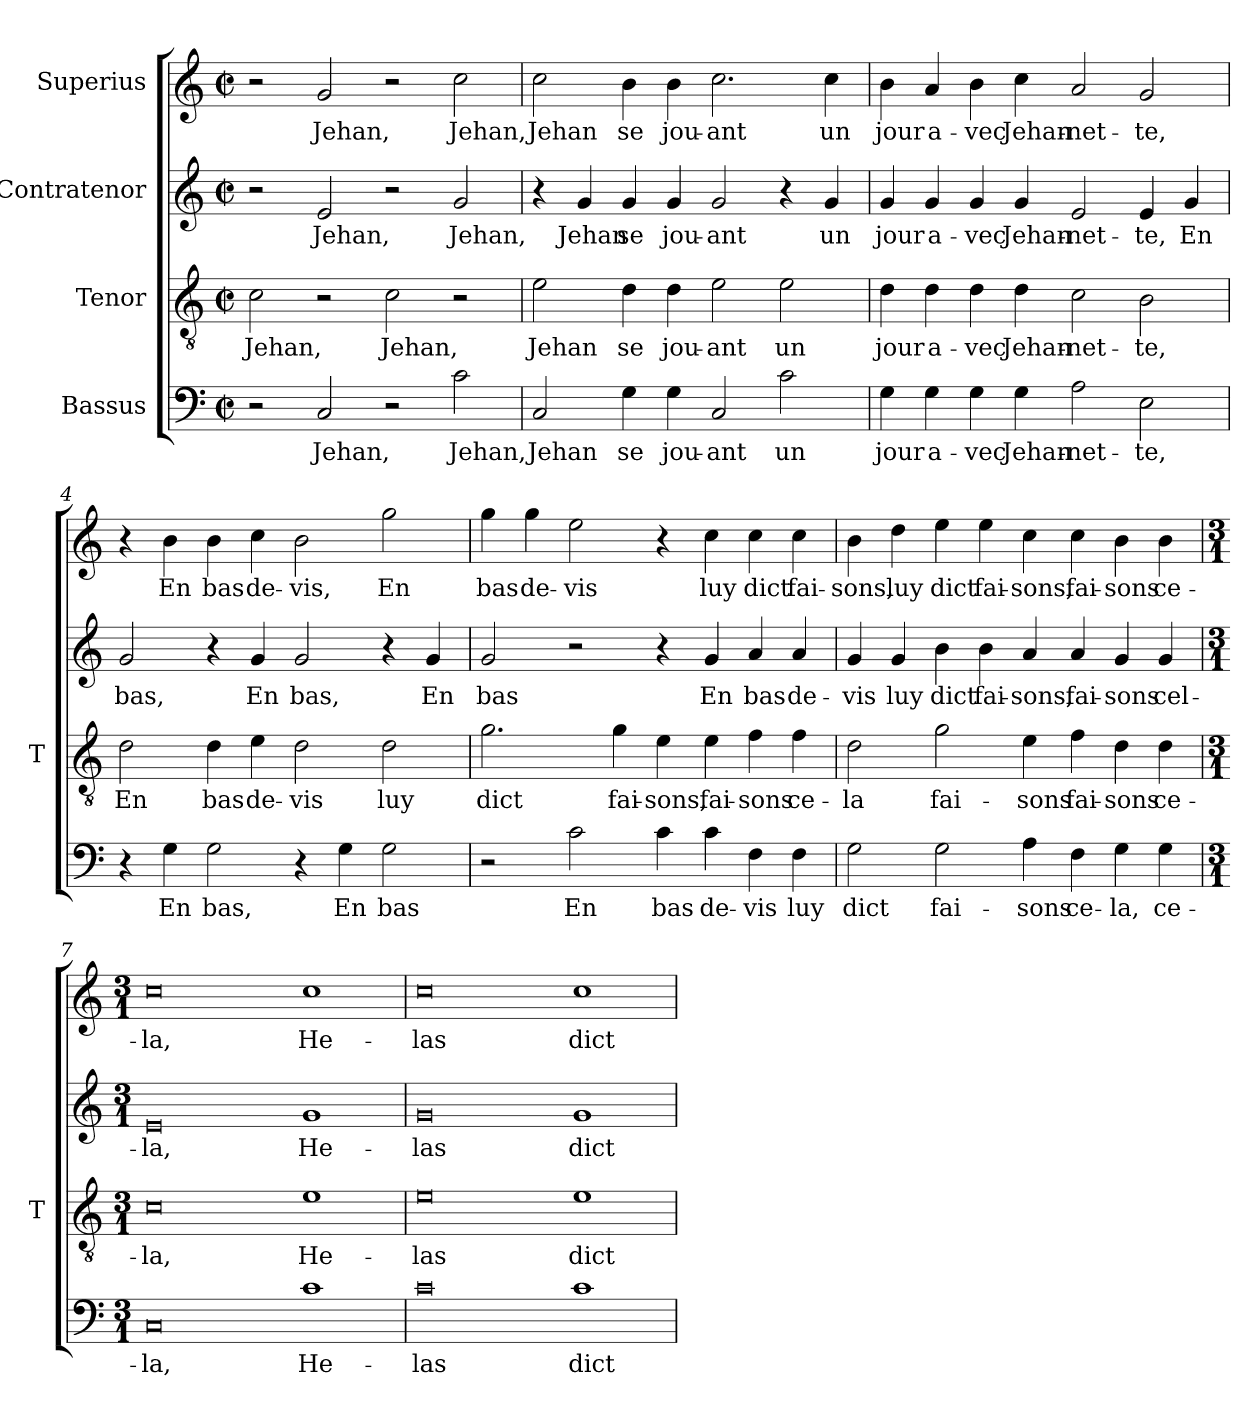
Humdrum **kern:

**kern	**text	**kern	**text	**kern	**text	**kern	**text
*part4	*part4	*part3	*part3	*part2	*part2	*part1	*part1
*staff4	*staff4	*staff3	*staff3	*staff2	*staff2	*staff1	*staff1
*I"Bassus	*	*I"Tenor	*	*I"Contratenor	*	*I"Superius	*
*	*	*I'T	*	*	*	*	*
*clefF4	*	*clefGv2	*	*clefG2	*	*clefG2	*
*k[]	*	*k[]	*	*k[]	*	*k[]	*
*C:	*	*C:	*	*C:	*	*C:	*
*M2/2	*	*M2/2	*	*M2/2	*	*M2/2	*
*met(c|)	*	*met(c|)	*	*met(c|)	*	*met(c|)	*
=1	=1	=1	=1	=1	=1	=1	=1
2r	.	2c	-Jehan,	2r	.	2r	.
2C	-Jehan,	2r	.	2e	-Jehan,	2g	-Jehan,
2r	.	2c	-Jehan,	2r	.	2r	.
2c	-Jehan,	2r	.	2g	-Jehan,	2cc	-Jehan,
=2	=2	=2	=2	=2	=2	=2	=2
2C	-Jehan	2e	-Jehan	4r	.	2cc	-Jehan
.	.	.	.	4g	-Jehan	.	.
4G	-se	4d	-se	4g	-se	4b	-se
4G	jou-	4d	jou-	4g	jou-	4b	jou-
2C	-ant	2e	-ant	2g	-ant	2.cc	-ant
2c	-un	2e	-un	4r	.	.	.
.	.	.	.	4g	-un	4cc	-un
=3	=3	=3	=3	=3	=3	=3	=3
4G	-jour	4d	-jour	4g	-jour	4b	-jour
4G	a-	4d	a-	4g	a-	4a	a-
4G	-vec	4d	-vec	4g	-vec	4b	-vec
4G	Jehan-	4d	Jehan-	4g	Jehan-	4cc	Jehan-
2A	net-	2c	net-	2e	net-	2a	net-
2E	-te,	2B	-te,	4e	-te,	2g	-te,
.	.	.	.	4g	-En	.	.
!!LO:LB:g=z
=4	=4	=4	=4	=4	=4	=4	=4
4r	.	2d	-En	2g	-bas,	4r	.
4G	-En	.	.	.	.	4b	-En
2G	-bas,	4d	-bas	4r	.	4b	-bas
.	.	4e	de-	4g	-En	4cc	de-
4r	.	2d	-vis	2g	-bas,	2b	-vis,
4G	-En	.	.	.	.	.	.
2G	-bas	2d	-luy	4r	.	2gg	-En
.	.	.	.	4g	-En	.	.
=5	=5	=5	=5	=5	=5	=5	=5
2r	.	2.g	-dict	2g	-bas	4gg	-bas
.	.	.	.	.	.	4gg	de-
2c	-En	.	.	2r	.	2ee	-vis
.	.	4g	fai-	.	.	.	.
4c	-bas	4e	-sons,	4r	.	4r	.
4c	de-	4e	fai-	4g	-En	4cc	-luy
4F	-vis	4f	-sons	4a	-bas	4cc	-dict
4F	-luy	4f	ce-	4a	de-	4cc	fai-
=6	=6	=6	=6	=6	=6	=6	=6
2G	-dict	2d	-la	4g	-vis	4b	-sons,
.	.	.	.	4g	-luy	4dd	-luy
2G	fai-	2g	fai-	4b	-dict	4ee	-dict
.	.	.	.	4b	fai-	4ee	fai-
4A	-sons	4e	-sons	4a	-sons,	4cc	-sons,
4F	ce-	4f	fai-	4a	fai-	4cc	fai-
4G	-la,	4d	-sons	4g	-sons	4b	-sons
4G	ce-	4d	ce-	4g	cel-	4b	ce-
!!LO:LB:g=z
=7	=7	=7	=7	=7	=7	=7	=7
*M3/1	*	*M3/1	*	*M3/1	*	*M3/1	*
0C	-la,	0c	-la,	0e	-la,	0cc	-la,
1c	He-	1e	He-	1g	He-	1cc	He-
=8	=8	=8	=8	=8	=8	=8	=8
0c	-las	0e	-las	0g	-las	0cc	-las
1c	-dict	1e	-dict	1g	-dict	1cc	-dict
=	=	=	=	=	=	=	=
*-	*-	*-	*-	*-	*-	*-	*-
